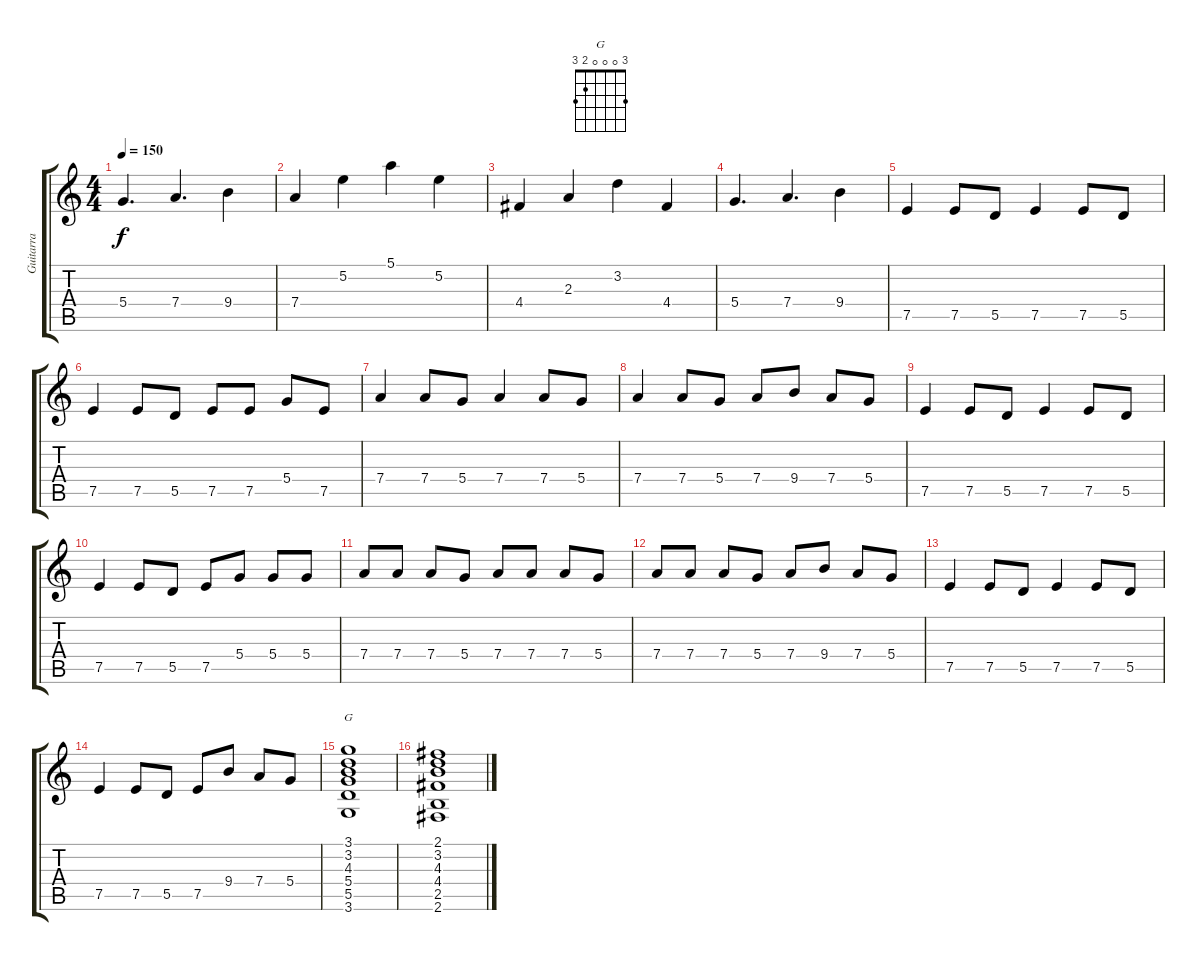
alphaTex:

\track ("Guitarra" "Guitarra") {instrument acousticguitarsteel}
\staff {score tabs}
\tuning (E4 B3 G3 D3 A2 E2) {hide}
\chord ("G" 3 0 0 0 2 3)
\ts (4 4)
\tempo 150
\clef g2
\ks c
5.4.4{d dy f} 7.4.4{d} 9.4.4 |
7.4.4 5.2.4 5.1.4 5.2.4 |
4.4.4 2.3.4 3.2.4 4.4.4 |
5.4.4{d} 7.4.4{d} 9.4.4 |
7.5.4 7.5.8 5.5.8 7.5.4 7.5.8 5.5.8 |
7.5.4 7.5.8 5.5.8 7.5.8 7.5.8 5.4.8 7.5.8 |
7.4.4 7.4.8 5.4.8 7.4.4 7.4.8 5.4.8 |
7.4.4 7.4.8 5.4.8 7.4.8 9.4.8 7.4.8 5.4.8 |
7.5.4 7.5.8 5.5.8 7.5.4 7.5.8 5.5.8 |
7.5.4 7.5.8 5.5.8 7.5.8 5.4.8 5.4.8 5.4.8 |
7.4.8 7.4.8 7.4.8 5.4.8 7.4.8 7.4.8 7.4.8 5.4.8 |
7.4.8 7.4.8 7.4.8 5.4.8 7.4.8 9.4.8 7.4.8 5.4.8 |
7.5.4 7.5.8 5.5.8 7.5.4 7.5.8 5.5.8 |
7.5.4 7.5.8 5.5.8 7.5.8 9.4.8 7.4.8 5.4.8 |
(3.1 3.2 4.3 5.4 5.5 3.6).1{ch "G"} |
(2.1 3.2 4.3 4.4 2.5 2.6).1
